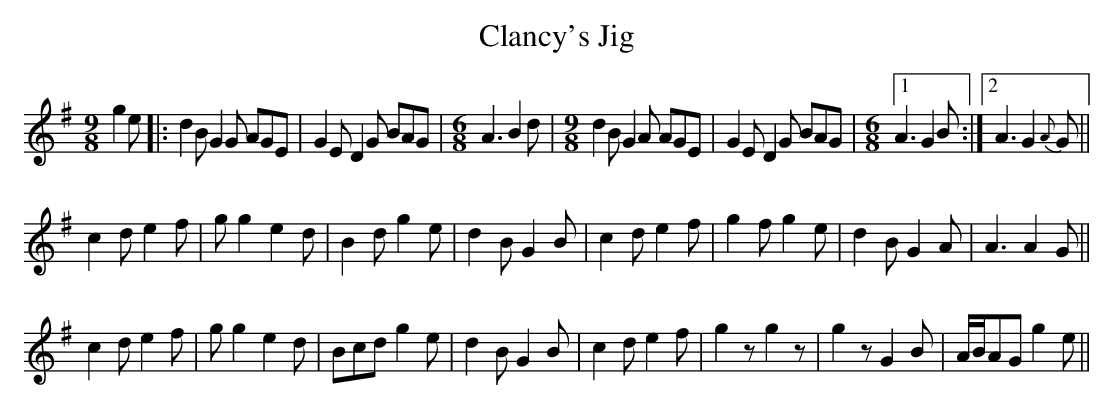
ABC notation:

X:1
T:Clancy's Jig
K:GMaj
M:9/8
g2e|:d2B G2G AGE|G2E D2G BAG|\
M:6/8
A3 B2d|\
M:9/8
d2B G2A AGE|G2E D2G BAG|\
M:6/8
[1A3 G2B:|2A3 G2{A}G||*
c2d e2f|gg2 e2d|B2d g2e|d2B G2B|c2d e2f|g2f g2e|d2B G2A|A3 A2G||*
c2d e2f|gg2 e2d|Bcd g2e|d2B G2B|c2d e2f|g2z g2z|g2z G2B|A/2B/2AG g2e||*
